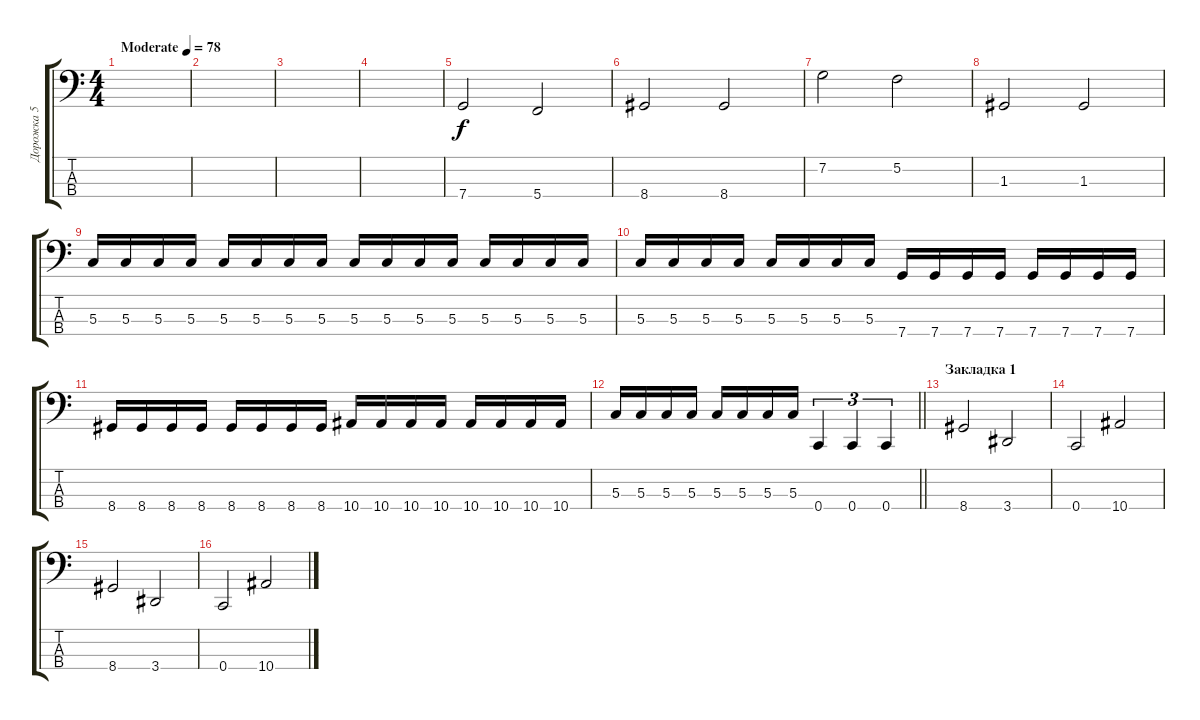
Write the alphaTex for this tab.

\track ("Дорожка 5" "Дорожка 5") {instrument electricbasspick}
\staff {score tabs}
\tuning (F2 C2 G1 C1) {hide}
\ts (4 4)
\tempo (78 "Moderate")
\clef f4
\ks c
|
|
|
|
7.4.2 5.4.2 |
8.4.2 8.4.2 |
7.2.2 5.2.2 |
1.3.2 1.3.2 |
5.3.16 5.3.16 5.3.16 5.3.16 5.3.16 5.3.16 5.3.16 5.3.16 5.3.16 5.3.16 5.3.16 5.3.16 5.3.16 5.3.16 5.3.16 5.3.16 |
5.3.16 5.3.16 5.3.16 5.3.16 5.3.16 5.3.16 5.3.16 5.3.16 7.4.16 7.4.16 7.4.16 7.4.16 7.4.16 7.4.16 7.4.16 7.4.16 |
8.4.16 8.4.16 8.4.16 8.4.16 8.4.16 8.4.16 8.4.16 8.4.16 10.4.16 10.4.16 10.4.16 10.4.16 10.4.16 10.4.16 10.4.16 10.4.16 |
\barLineRight lightlight
5.3.16 5.3.16 5.3.16 5.3.16 5.3.16 5.3.16 5.3.16 5.3.16 0.4.4{tu (3 2)} 0.4.4{tu (3 2)} 0.4.4{tu (3 2)} |
\section ("" "Закладка 1")
8.4.2 3.4.2 |
0.4.2 10.4.2 |
8.4.2 3.4.2 |
0.4.2 10.4.2
